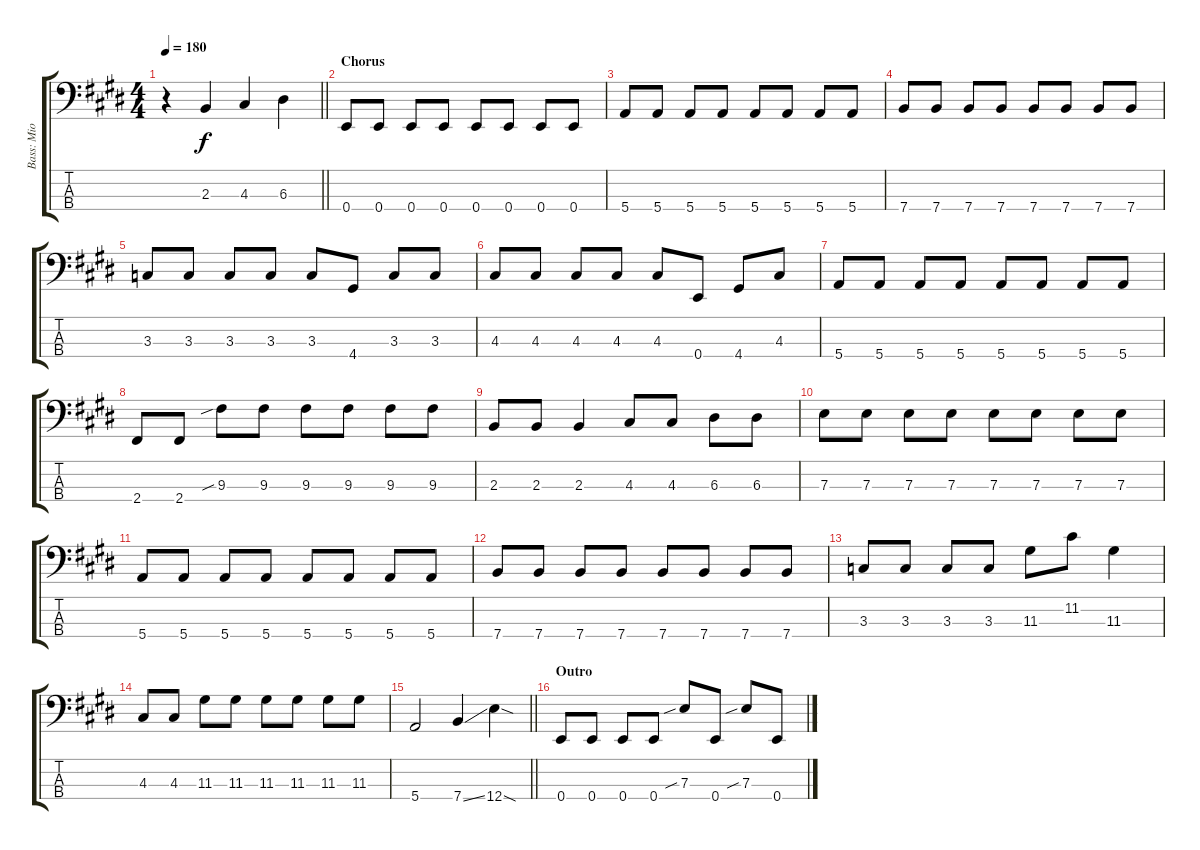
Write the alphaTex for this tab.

\track ("Bass: Mio Akiyama" "Bass: Mio ") {instrument electricbassfinger}
\staff {score tabs}
\tuning (G2 D2 A1 E1) {hide}
\ts (4 4)
\tempo 180
\clef f4
\barLineRight lightlight
\ks e
r.4{dy f} 2.3.4 4.3.4 6.3.4 |
\section ("" "Chorus")
0.4.8 0.4.8 0.4.8 0.4.8 0.4.8 0.4.8 0.4.8 0.4.8 |
5.4.8 5.4.8 5.4.8 5.4.8 5.4.8 5.4.8 5.4.8 5.4.8 |
7.4.8 7.4.8 7.4.8 7.4.8 7.4.8 7.4.8 7.4.8 7.4.8 |
3.3.8 3.3.8 3.3.8 3.3.8 3.3.8 4.4.8 3.3.8 3.3.8 |
4.3.8 4.3.8 4.3.8 4.3.8 4.3.8 0.4.8 4.4.8 4.3.8 |
5.4.8 5.4.8 5.4.8 5.4.8 5.4.8 5.4.8 5.4.8 5.4.8 |
2.4.8 2.4.8 9.3{sib}.8 9.3.8 9.3.8 9.3.8 9.3.8 9.3.8 |
2.3.8 2.3.8 2.3.4 4.3.8 4.3.8 6.3.8 6.3.8 |
7.3.8 7.3.8 7.3.8 7.3.8 7.3.8 7.3.8 7.3.8 7.3.8 |
5.4.8 5.4.8 5.4.8 5.4.8 5.4.8 5.4.8 5.4.8 5.4.8 |
7.4.8 7.4.8 7.4.8 7.4.8 7.4.8 7.4.8 7.4.8 7.4.8 |
3.3.8 3.3.8 3.3.8 3.3.8 11.3.8 11.2.8 11.3.4 |
4.3.8 4.3.8 11.3.8 11.3.8 11.3.8 11.3.8 11.3.8 11.3.8 |
\barLineRight lightlight
5.4.2 7.4{ss}.4 12.4{sod}.4 |
\section ("" "Outro")
0.4.8 0.4.8 0.4.8 0.4.8 7.3{sib}.8 0.4.8 7.3{sib}.8 0.4.8
